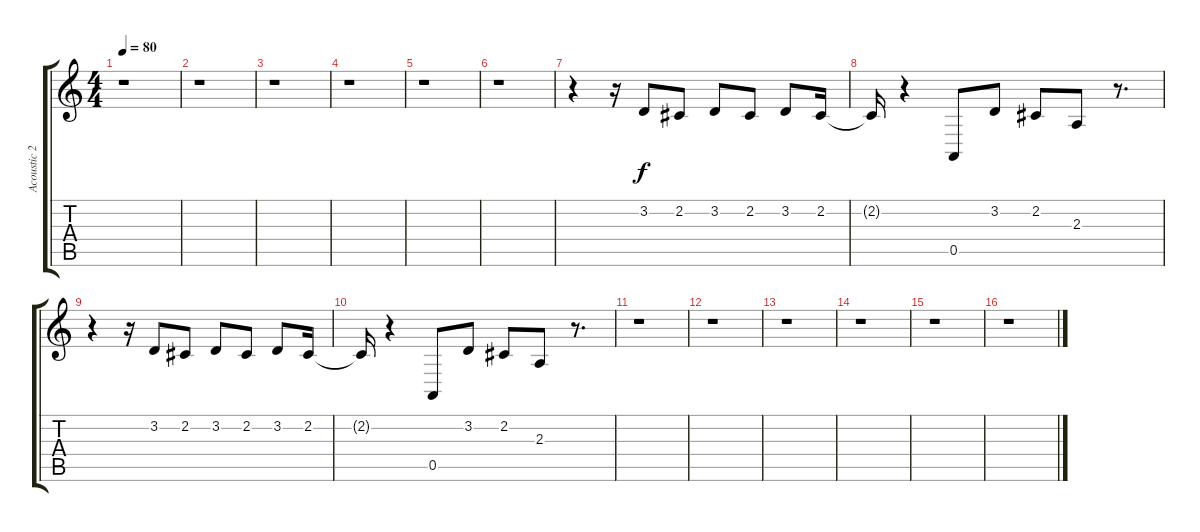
\track ("Acoustic 2" "Acoustic 2") {instrument brightacousticpiano}
\staff {score tabs}
\tuning (E4 B3 G3 D3 A2 E2) {hide}
\ts (4 4)
\tempo 80
\clef g2
\ks c
r.1{dy f} |
r.1 |
r.1 |
r.1 |
r.1 |
r.1 |
r.4 r.16 3.2.8 2.2.8 3.2.8 2.2.8 3.2.8 2.2.16 |
2.2{t}.16 r.4 0.5.8 3.2.8 2.2.8 2.3.8 r.8{d} |
r.4 r.16 3.2.8 2.2.8 3.2.8 2.2.8 3.2.8 2.2.16 |
2.2{t}.16 r.4 0.5.8 3.2.8 2.2.8 2.3.8 r.8{d} |
r.1 |
r.1 |
r.1 |
r.1 |
r.1 |
r.1
